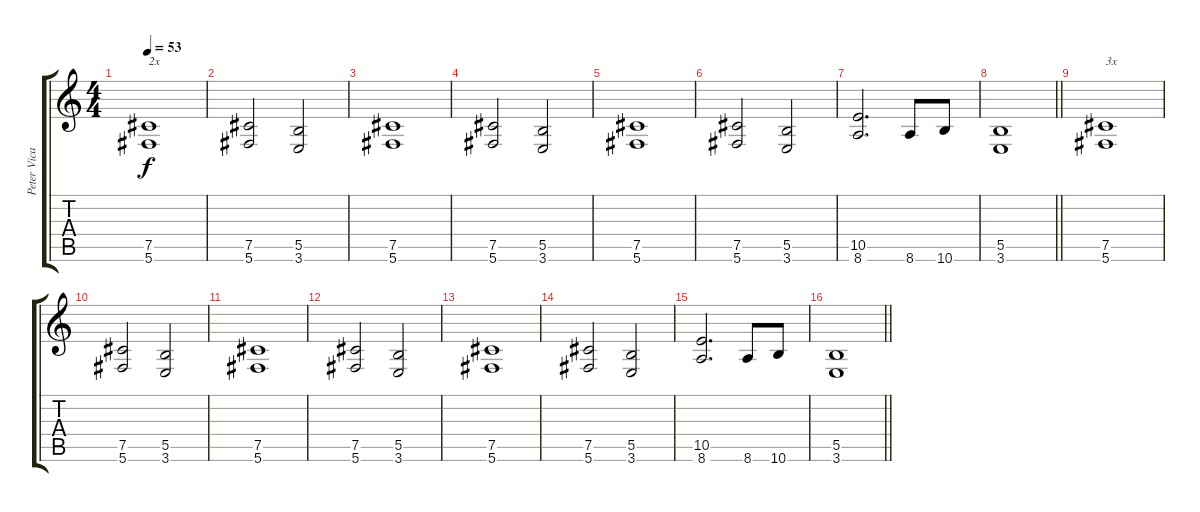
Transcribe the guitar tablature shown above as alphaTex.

\track ("Peter Vicar" "Peter Vica") {instrument distortionguitar}
\staff {score tabs}
\tuning (Db4 Ab3 E3 B2 Gb2 Db2) {hide}
\ts (4 4)
\tempo 53
\clef g2
\ks c
(7.5 5.6).1{txt "2x" dy f} |
(7.5 5.6).2 (5.5 3.6).2 |
(7.5 5.6).1 |
(7.5 5.6).2 (5.5 3.6).2 |
(7.5 5.6).1 |
(7.5 5.6).2 (5.5 3.6).2 |
(10.5 8.6).2{d} 8.6.8 10.6.8 |
\barLineRight lightlight
(5.5 3.6).1 |
(7.5 5.6).1{txt "3x"} |
(7.5 5.6).2 (5.5 3.6).2 |
(7.5 5.6).1 |
(7.5 5.6).2 (5.5 3.6).2 |
(7.5 5.6).1 |
(7.5 5.6).2 (5.5 3.6).2 |
(10.5 8.6).2{d} 8.6.8 10.6.8 |
\barLineRight lightlight
(5.5 3.6).1
